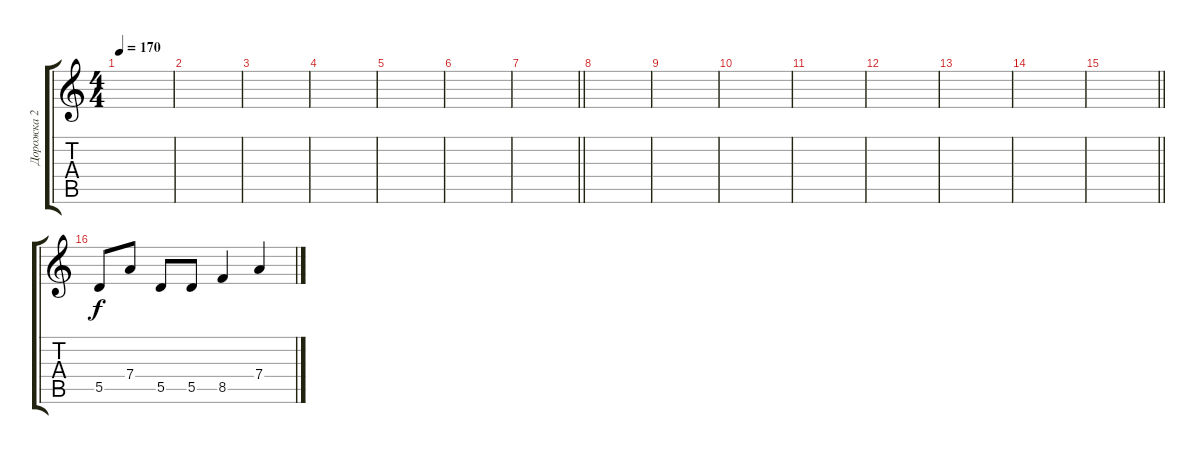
\track ("Дорожка 2" "Дорожка 2") {instrument acousticguitarsteel}
\staff {score tabs}
\tuning (E4 B3 G3 D3 A2 E2) {hide}
\ts (4 4)
\tempo 170
\clef g2
\ks c
|
|
|
|
|
|
\barLineRight lightlight
|
|
|
|
|
|
|
|
\barLineRight lightlight
|
5.5.8 7.4.8 5.5.8 5.5.8 8.5.4 7.4.4
